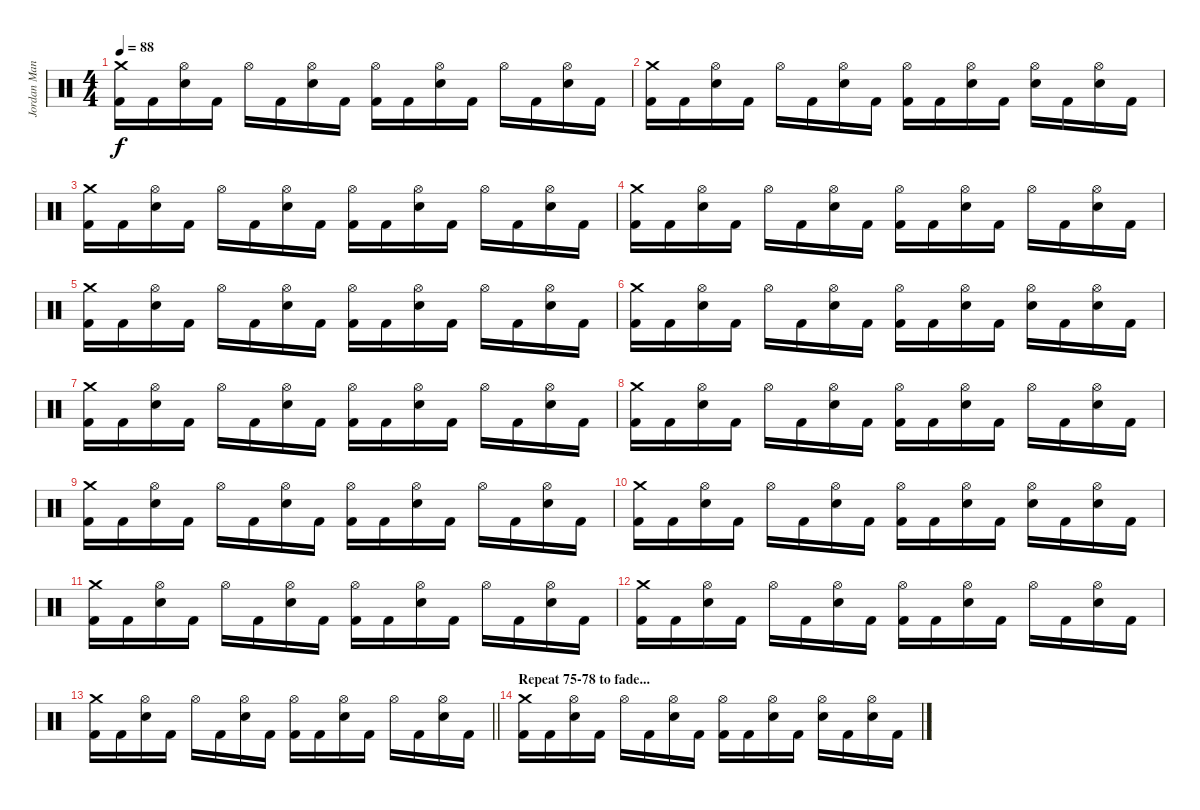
\track ("Jordan Mancino" "Jordan Man") {instrument percussion}
\staff {score}
\articulation defaults
\ts (4 4)
\tempo 88
\clef neutral
\ks c
("Crash medium (hit)" "Kick (hit) 2").16{dy f} "Kick (hit) 2".16 ("Hi-Hat (open)" "Electric Snare (hit)").16 "Kick (hit) 2".16 "Hi-Hat (open)".16 "Kick (hit) 2".16 ("Hi-Hat (open)" "Electric Snare (hit)").16 "Kick (hit) 2".16 ("Hi-Hat (open)" "Kick (hit) 2").16 "Kick (hit) 2".16 ("Hi-Hat (open)" "Electric Snare (hit)").16 "Kick (hit) 2".16 "Hi-Hat (open)".16 "Kick (hit) 2".16 ("Hi-Hat (open)" "Electric Snare (hit)").16 "Kick (hit) 2".16 |
("Crash medium (hit)" "Kick (hit) 2").16 "Kick (hit) 2".16 ("Hi-Hat (open)" "Electric Snare (hit)").16 "Kick (hit) 2".16 "Hi-Hat (open)".16 "Kick (hit) 2".16 ("Hi-Hat (open)" "Electric Snare (hit)").16 "Kick (hit) 2".16 ("Hi-Hat (open)" "Kick (hit) 2").16 "Kick (hit) 2".16 ("Hi-Hat (open)" "Electric Snare (hit)").16 "Kick (hit) 2".16 ("Hi-Hat (open)" "Electric Snare (hit)").16 "Kick (hit) 2".16 ("Hi-Hat (open)" "Electric Snare (hit)").16 "Kick (hit) 2".16 |
("Crash medium (hit)" "Kick (hit) 2").16 "Kick (hit) 2".16 ("Hi-Hat (open)" "Electric Snare (hit)").16 "Kick (hit) 2".16 "Hi-Hat (open)".16 "Kick (hit) 2".16 ("Hi-Hat (open)" "Electric Snare (hit)").16 "Kick (hit) 2".16 ("Hi-Hat (open)" "Kick (hit) 2").16 "Kick (hit) 2".16 ("Hi-Hat (open)" "Electric Snare (hit)").16 "Kick (hit) 2".16 "Hi-Hat (open)".16 "Kick (hit) 2".16 ("Hi-Hat (open)" "Electric Snare (hit)").16 "Kick (hit) 2".16 |
("Crash medium (hit)" "Kick (hit) 2").16 "Kick (hit) 2".16 ("Hi-Hat (open)" "Electric Snare (hit)").16 "Kick (hit) 2".16 "Hi-Hat (open)".16 "Kick (hit) 2".16 ("Hi-Hat (open)" "Electric Snare (hit)").16 "Kick (hit) 2".16 ("Hi-Hat (open)" "Kick (hit) 2").16 "Kick (hit) 2".16 ("Hi-Hat (open)" "Electric Snare (hit)").16 "Kick (hit) 2".16 "Hi-Hat (open)".16 "Kick (hit) 2".16 ("Hi-Hat (open)" "Electric Snare (hit)").16 "Kick (hit) 2".16 |
("Crash medium (hit)" "Kick (hit) 2").16 "Kick (hit) 2".16 ("Hi-Hat (open)" "Electric Snare (hit)").16 "Kick (hit) 2".16 "Hi-Hat (open)".16 "Kick (hit) 2".16 ("Hi-Hat (open)" "Electric Snare (hit)").16 "Kick (hit) 2".16 ("Hi-Hat (open)" "Kick (hit) 2").16 "Kick (hit) 2".16 ("Hi-Hat (open)" "Electric Snare (hit)").16 "Kick (hit) 2".16 "Hi-Hat (open)".16 "Kick (hit) 2".16 ("Hi-Hat (open)" "Electric Snare (hit)").16 "Kick (hit) 2".16 |
("Crash medium (hit)" "Kick (hit) 2").16 "Kick (hit) 2".16 ("Hi-Hat (open)" "Electric Snare (hit)").16 "Kick (hit) 2".16 "Hi-Hat (open)".16 "Kick (hit) 2".16 ("Hi-Hat (open)" "Electric Snare (hit)").16 "Kick (hit) 2".16 ("Hi-Hat (open)" "Kick (hit) 2").16 "Kick (hit) 2".16 ("Hi-Hat (open)" "Electric Snare (hit)").16 "Kick (hit) 2".16 ("Hi-Hat (open)" "Electric Snare (hit)").16 "Kick (hit) 2".16 ("Hi-Hat (open)" "Electric Snare (hit)").16 "Kick (hit) 2".16 |
("Crash medium (hit)" "Kick (hit) 2").16 "Kick (hit) 2".16 ("Hi-Hat (open)" "Electric Snare (hit)").16 "Kick (hit) 2".16 "Hi-Hat (open)".16 "Kick (hit) 2".16 ("Hi-Hat (open)" "Electric Snare (hit)").16 "Kick (hit) 2".16 ("Hi-Hat (open)" "Kick (hit) 2").16 "Kick (hit) 2".16 ("Hi-Hat (open)" "Electric Snare (hit)").16 "Kick (hit) 2".16 "Hi-Hat (open)".16 "Kick (hit) 2".16 ("Hi-Hat (open)" "Electric Snare (hit)").16 "Kick (hit) 2".16 |
("Crash medium (hit)" "Kick (hit) 2").16 "Kick (hit) 2".16 ("Hi-Hat (open)" "Electric Snare (hit)").16 "Kick (hit) 2".16 "Hi-Hat (open)".16 "Kick (hit) 2".16 ("Hi-Hat (open)" "Electric Snare (hit)").16 "Kick (hit) 2".16 ("Hi-Hat (open)" "Kick (hit) 2").16 "Kick (hit) 2".16 ("Hi-Hat (open)" "Electric Snare (hit)").16 "Kick (hit) 2".16 "Hi-Hat (open)".16 "Kick (hit) 2".16 ("Hi-Hat (open)" "Electric Snare (hit)").16 "Kick (hit) 2".16 |
("Crash medium (hit)" "Kick (hit) 2").16 "Kick (hit) 2".16 ("Hi-Hat (open)" "Electric Snare (hit)").16 "Kick (hit) 2".16 "Hi-Hat (open)".16 "Kick (hit) 2".16 ("Hi-Hat (open)" "Electric Snare (hit)").16 "Kick (hit) 2".16 ("Hi-Hat (open)" "Kick (hit) 2").16 "Kick (hit) 2".16 ("Hi-Hat (open)" "Electric Snare (hit)").16 "Kick (hit) 2".16 "Hi-Hat (open)".16 "Kick (hit) 2".16 ("Hi-Hat (open)" "Electric Snare (hit)").16 "Kick (hit) 2".16 |
("Crash medium (hit)" "Kick (hit) 2").16 "Kick (hit) 2".16 ("Hi-Hat (open)" "Electric Snare (hit)").16 "Kick (hit) 2".16 "Hi-Hat (open)".16 "Kick (hit) 2".16 ("Hi-Hat (open)" "Electric Snare (hit)").16 "Kick (hit) 2".16 ("Hi-Hat (open)" "Kick (hit) 2").16 "Kick (hit) 2".16 ("Hi-Hat (open)" "Electric Snare (hit)").16 "Kick (hit) 2".16 ("Hi-Hat (open)" "Electric Snare (hit)").16 "Kick (hit) 2".16 ("Hi-Hat (open)" "Electric Snare (hit)").16 "Kick (hit) 2".16 |
("Crash medium (hit)" "Kick (hit) 2").16 "Kick (hit) 2".16 ("Hi-Hat (open)" "Electric Snare (hit)").16 "Kick (hit) 2".16 "Hi-Hat (open)".16 "Kick (hit) 2".16 ("Hi-Hat (open)" "Electric Snare (hit)").16 "Kick (hit) 2".16 ("Hi-Hat (open)" "Kick (hit) 2").16 "Kick (hit) 2".16 ("Hi-Hat (open)" "Electric Snare (hit)").16 "Kick (hit) 2".16 "Hi-Hat (open)".16 "Kick (hit) 2".16 ("Hi-Hat (open)" "Electric Snare (hit)").16 "Kick (hit) 2".16 |
("Crash medium (hit)" "Kick (hit) 2").16 "Kick (hit) 2".16 ("Hi-Hat (open)" "Electric Snare (hit)").16 "Kick (hit) 2".16 "Hi-Hat (open)".16 "Kick (hit) 2".16 ("Hi-Hat (open)" "Electric Snare (hit)").16 "Kick (hit) 2".16 ("Hi-Hat (open)" "Kick (hit) 2").16 "Kick (hit) 2".16 ("Hi-Hat (open)" "Electric Snare (hit)").16 "Kick (hit) 2".16 "Hi-Hat (open)".16 "Kick (hit) 2".16 ("Hi-Hat (open)" "Electric Snare (hit)").16 "Kick (hit) 2".16 |
\barLineRight lightlight
("Crash medium (hit)" "Kick (hit) 2").16 "Kick (hit) 2".16 ("Hi-Hat (open)" "Electric Snare (hit)").16 "Kick (hit) 2".16 "Hi-Hat (open)".16 "Kick (hit) 2".16 ("Hi-Hat (open)" "Electric Snare (hit)").16 "Kick (hit) 2".16 ("Hi-Hat (open)" "Kick (hit) 2").16 "Kick (hit) 2".16 ("Hi-Hat (open)" "Electric Snare (hit)").16 "Kick (hit) 2".16 "Hi-Hat (open)".16 "Kick (hit) 2".16 ("Hi-Hat (open)" "Electric Snare (hit)").16 "Kick (hit) 2".16 |
\section ("" "Repeat 75-78 to fade...")
("Crash medium (hit)" "Kick (hit) 2").16 "Kick (hit) 2".16 ("Hi-Hat (open)" "Electric Snare (hit)").16 "Kick (hit) 2".16 "Hi-Hat (open)".16 "Kick (hit) 2".16 ("Hi-Hat (open)" "Electric Snare (hit)").16 "Kick (hit) 2".16 ("Hi-Hat (open)" "Kick (hit) 2").16 "Kick (hit) 2".16 ("Hi-Hat (open)" "Electric Snare (hit)").16 "Kick (hit) 2".16 ("Hi-Hat (open)" "Electric Snare (hit)").16 "Kick (hit) 2".16 ("Hi-Hat (open)" "Electric Snare (hit)").16 "Kick (hit) 2".16
